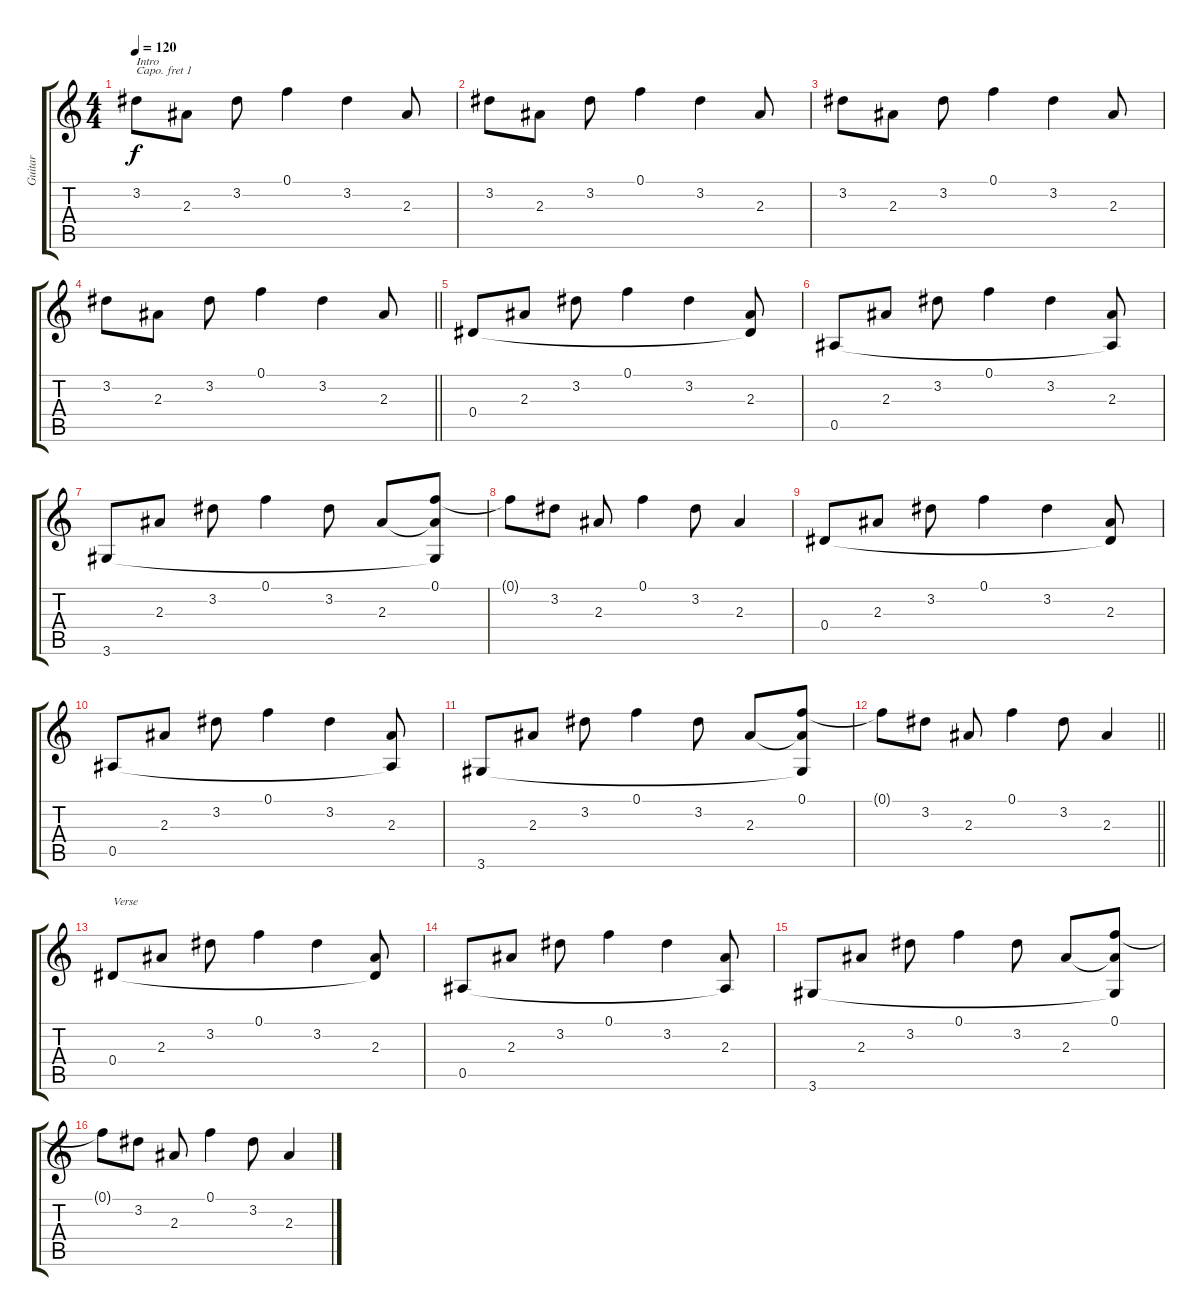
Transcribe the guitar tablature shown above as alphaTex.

\track ("Guitar" "Guitar") {instrument acousticguitarsteel}
\staff {score tabs}
\capo 1
\tuning (E4 B3 G3 D3 A2 E2) {hide}
\ts (4 4)
\tempo 120
\clef g2
\ks c
3.2.8{txt "Intro" dy f instrument acousticguitarsteel} 2.3.8 3.2.8 0.1.4 3.2.4 2.3.8 |
3.2.8 2.3.8 3.2.8 0.1.4 3.2.4 2.3.8 |
3.2.8 2.3.8 3.2.8 0.1.4 3.2.4 2.3.8 |
\barLineRight lightlight
3.2.8 2.3.8 3.2.8 0.1.4 3.2.4 2.3.8 |
0.4.8 2.3.8 3.2.8 0.1.4 3.2.4 (2.3 0.4{t}).8 |
0.5.8 2.3.8 3.2.8 0.1.4 3.2.4 (2.3 0.5{t}).8 |
3.6.8 2.3.8 3.2.8 0.1.4 3.2.8 2.3.8 (0.1 2.3{t} 3.6{t}).8 |
0.1{t}.8 3.2.8 2.3.8 0.1.4 3.2.8 2.3.4 |
0.4.8 2.3.8 3.2.8 0.1.4 3.2.4 (2.3 0.4{t}).8 |
0.5.8 2.3.8 3.2.8 0.1.4 3.2.4 (2.3 0.5{t}).8 |
3.6.8 2.3.8 3.2.8 0.1.4 3.2.8 2.3.8 (0.1 2.3{t} 3.6{t}).8 |
\barLineRight lightlight
0.1{t}.8 3.2.8 2.3.8 0.1.4 3.2.8 2.3.4 |
0.4.8{txt "Verse"} 2.3.8 3.2.8 0.1.4 3.2.4 (2.3 0.4{t}).8 |
0.5.8 2.3.8 3.2.8 0.1.4 3.2.4 (2.3 0.5{t}).8 |
3.6.8 2.3.8 3.2.8 0.1.4 3.2.8 2.3.8 (0.1 2.3{t} 3.6{t}).8 |
0.1{t}.8 3.2.8 2.3.8 0.1.4 3.2.8 2.3.4
